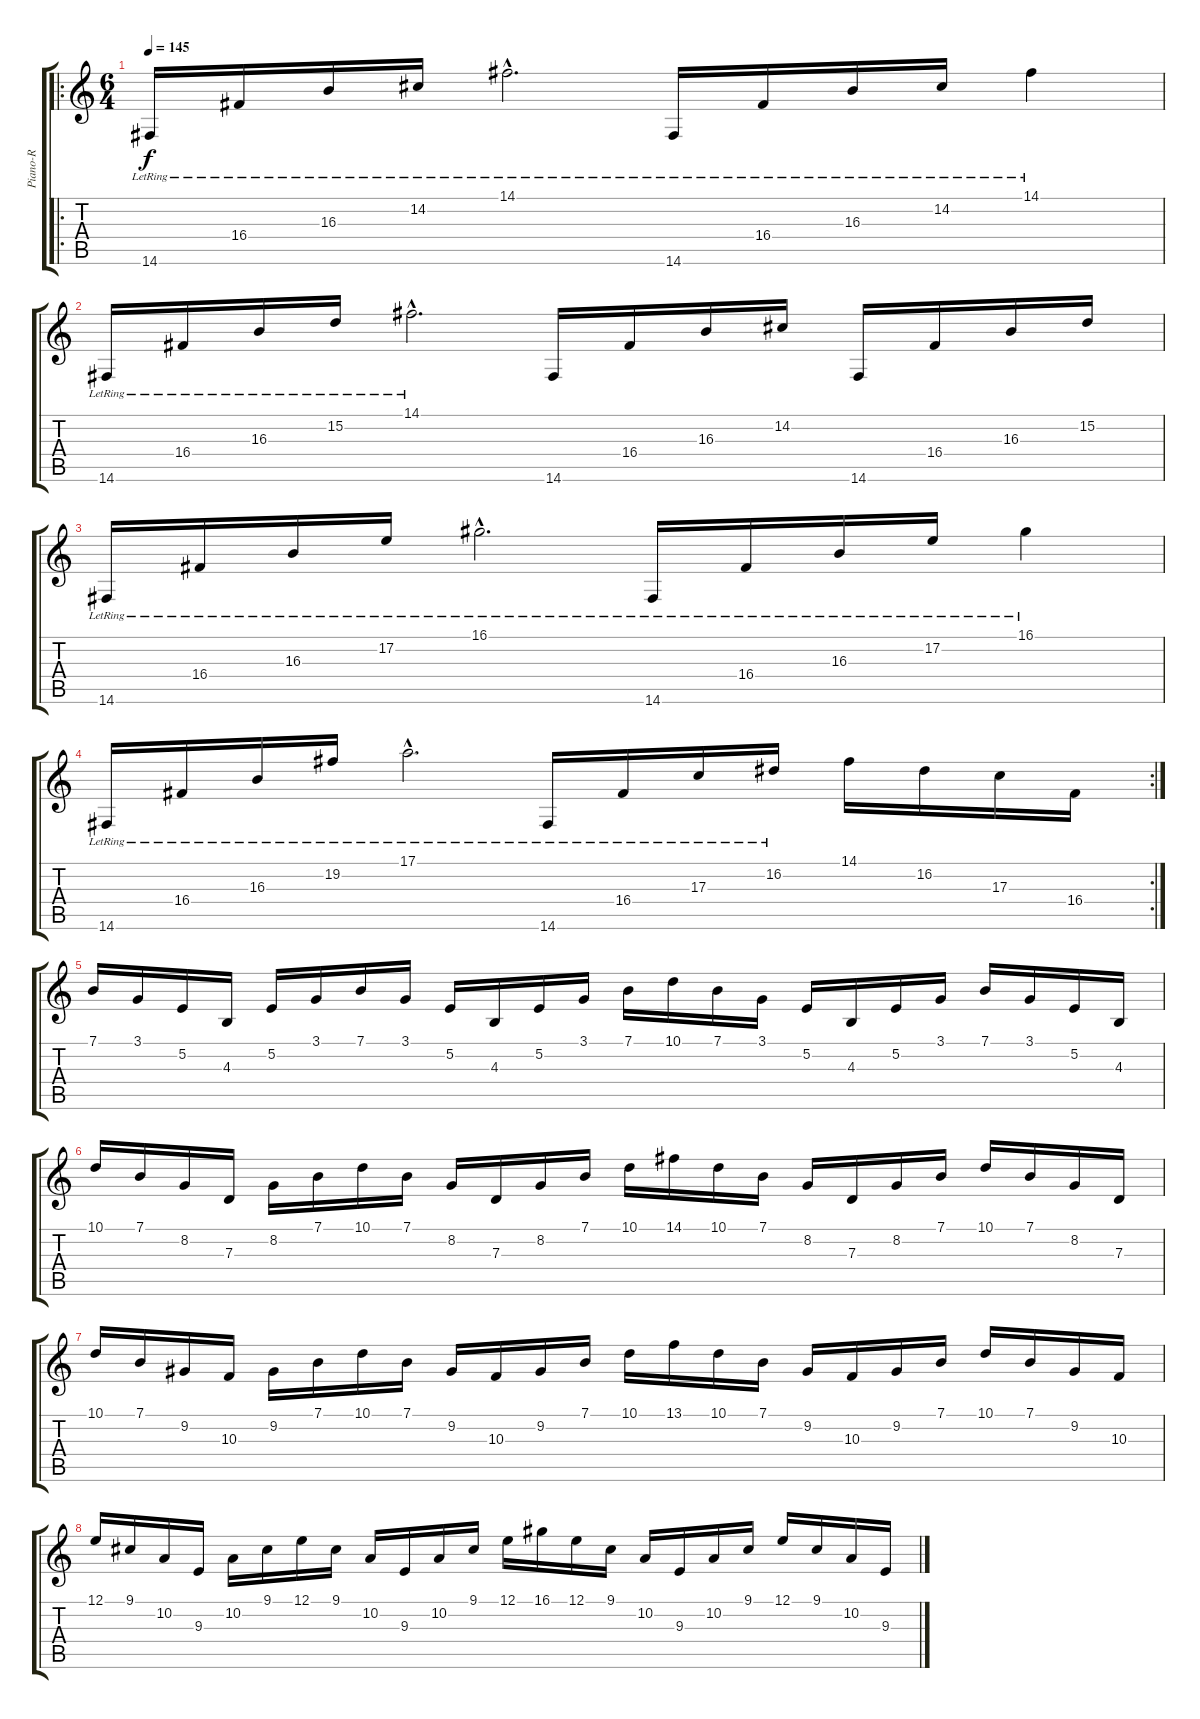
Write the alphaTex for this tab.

\track ("Piano-R" "Piano-R") {instrument acousticgrandpiano}
\staff {score tabs}
\tuning (E4 B3 G3 D3 A2 E2) {hide}
\ro
\ts (6 4)
\tempo 145
\clef g2
\ks c
14.6{lr}.16{dy f} 16.4{lr}.16 16.3{lr}.16 14.2{lr}.16 14.1{hac lr}.2{d} 14.6{lr}.16 16.4{lr}.16 16.3{lr}.16 14.2{lr}.16 14.1{lr}.4 |
14.6{lr}.16 16.4{lr}.16 16.3{lr}.16 15.2{lr}.16 14.1{hac lr}.2{d} 14.6.16 16.4.16 16.3.16 14.2.16 14.6.16 16.4.16 16.3.16 15.2.16 |
14.6{lr}.16 16.4{lr}.16 16.3{lr}.16 17.2{lr}.16 16.1{hac lr}.2{d} 14.6{lr}.16 16.4{lr}.16 16.3{lr}.16 17.2{lr}.16 16.1{lr}.4 |
\rc 2
14.6{lr}.16 16.4{lr}.16 16.3{lr}.16 19.2{lr}.16 17.1{hac lr}.2{d} 14.6{lr}.16 16.4{lr}.16 17.3{lr}.16 16.2{lr}.16 14.1.16 16.2.16 17.3.16 16.4.16 |
7.1.16 3.1.16 5.2.16 4.3.16 5.2.16 3.1.16 7.1.16 3.1.16 5.2.16 4.3.16 5.2.16 3.1.16 7.1.16 10.1.16 7.1.16 3.1.16 5.2.16 4.3.16 5.2.16 3.1.16 7.1.16 3.1.16 5.2.16 4.3.16 |
10.1.16 7.1.16 8.2.16 7.3.16 8.2.16 7.1.16 10.1.16 7.1.16 8.2.16 7.3.16 8.2.16 7.1.16 10.1.16 14.1.16 10.1.16 7.1.16 8.2.16 7.3.16 8.2.16 7.1.16 10.1.16 7.1.16 8.2.16 7.3.16 |
10.1.16 7.1.16 9.2.16 10.3.16 9.2.16 7.1.16 10.1.16 7.1.16 9.2.16 10.3.16 9.2.16 7.1.16 10.1.16 13.1.16 10.1.16 7.1.16 9.2.16 10.3.16 9.2.16 7.1.16 10.1.16 7.1.16 9.2.16 10.3.16 |
12.1.16 9.1.16 10.2.16 9.3.16 10.2.16 9.1.16 12.1.16 9.1.16 10.2.16 9.3.16 10.2.16 9.1.16 12.1.16 16.1.16 12.1.16 9.1.16 10.2.16 9.3.16 10.2.16 9.1.16 12.1.16 9.1.16 10.2.16 9.3.16
